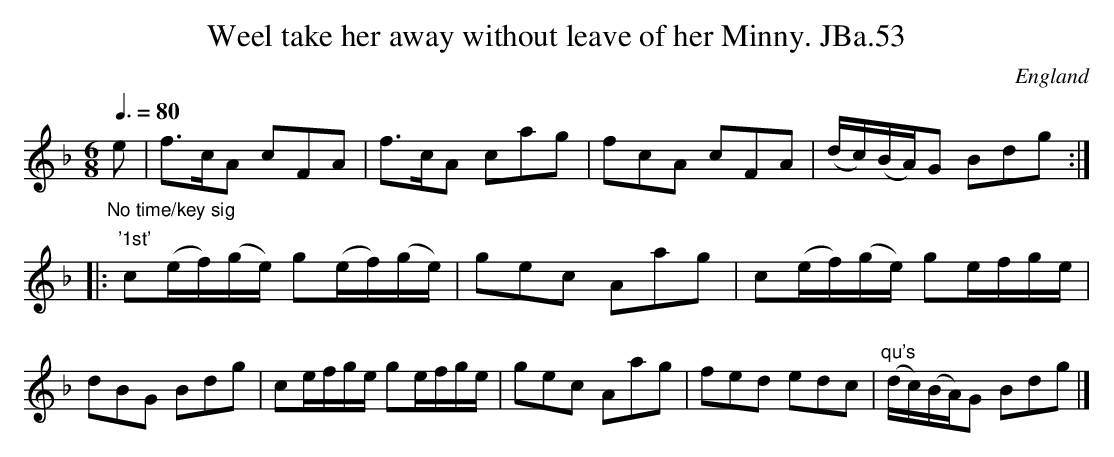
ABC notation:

X:1
T:Weel take her away without leave of her Minny. JBa.53
M:6/8
L:1/8
Q:3/8=80
O:England
notC:"December 30th 1762"
K:F major
"_No time/key sig"
e | f>cA cFA | f>cA cag | fcA cFA | (d/c/)(B/A/)G Bdg :|!
|:"'1st'"c(e/f/)(g/e/) g(e/f/)(g/e/)|gec Aag|c(e/f/)(g/e/)  ge/f/g/e/|!
dBG Bdg|ce/f/g/e/ ge/f/g/e/|gec Aag |\
fed edc| "qu's"(d/c/)(B/A/)G Bdg |]
